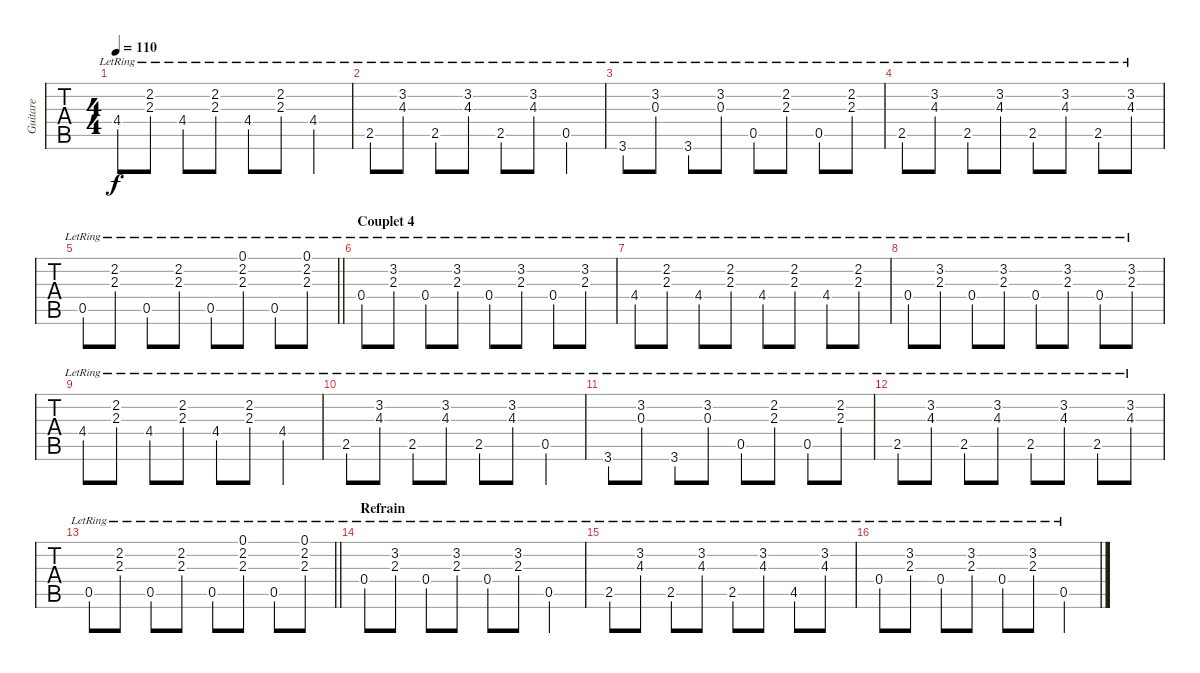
\track ("Guitare" "Guitare") {instrument acousticguitarsteel}
\staff {tabs}
\tuning (E4 B3 G3 D3 A2 E2) {hide}
\ts (4 4)
\tempo 110
\clef g2
\ks c
4.4{lr}.8{dy f} (2.2{lr} 2.3{lr}).8 4.4{lr}.8 (2.2{lr} 2.3{lr}).8 4.4{lr}.8 (2.2{lr} 2.3{lr}).8 4.4{lr}.4 |
2.5{lr}.8 (3.2{lr} 4.3{lr}).8 2.5{lr}.8 (3.2{lr} 4.3{lr}).8 2.5{lr}.8 (3.2{lr} 4.3{lr}).8 0.5{lr}.4 |
3.6{lr}.8 (3.2{lr} 0.3{lr}).8 3.6{lr}.8 (3.2{lr} 0.3{lr}).8 0.5{lr}.8 (2.2{lr} 2.3{lr}).8 0.5{lr}.8 (2.2{lr} 2.3{lr}).8 |
2.5{lr}.8 (3.2{lr} 4.3{lr}).8 2.5{lr}.8 (3.2{lr} 4.3{lr}).8 2.5{lr}.8 (3.2{lr} 4.3{lr}).8 2.5{lr}.8 (3.2{lr} 4.3{lr}).8 |
\barLineRight lightlight
0.5{lr}.8 (2.2{lr} 2.3{lr}).8 0.5{lr}.8 (2.2{lr} 2.3{lr}).8 0.5{lr}.8 (0.1{lr} 2.2{lr} 2.3{lr}).8 0.5{lr}.8 (0.1{lr} 2.2{lr} 2.3{lr}).8 |
\section ("" "Couplet 4")
0.4{lr}.8 (3.2{lr} 2.3{lr}).8 0.4{lr}.8 (3.2{lr} 2.3{lr}).8 0.4{lr}.8 (3.2{lr} 2.3{lr}).8 0.4{lr}.8 (3.2{lr} 2.3{lr}).8 |
4.4{lr}.8 (2.2{lr} 2.3{lr}).8 4.4{lr}.8 (2.2{lr} 2.3{lr}).8 4.4{lr}.8 (2.2{lr} 2.3{lr}).8 4.4{lr}.8 (2.2{lr} 2.3{lr}).8 |
0.4{lr}.8 (3.2{lr} 2.3{lr}).8 0.4{lr}.8 (3.2{lr} 2.3{lr}).8 0.4{lr}.8 (3.2{lr} 2.3{lr}).8 0.4{lr}.8 (3.2{lr} 2.3{lr}).8 |
4.4{lr}.8 (2.2{lr} 2.3{lr}).8 4.4{lr}.8 (2.2{lr} 2.3{lr}).8 4.4{lr}.8 (2.2{lr} 2.3{lr}).8 4.4{lr}.4 |
2.5{lr}.8 (3.2{lr} 4.3{lr}).8 2.5{lr}.8 (3.2{lr} 4.3{lr}).8 2.5{lr}.8 (3.2{lr} 4.3{lr}).8 0.5{lr}.4 |
3.6{lr}.8 (3.2{lr} 0.3{lr}).8 3.6{lr}.8 (3.2{lr} 0.3{lr}).8 0.5{lr}.8 (2.2{lr} 2.3{lr}).8 0.5{lr}.8 (2.2{lr} 2.3{lr}).8 |
2.5{lr}.8 (3.2{lr} 4.3{lr}).8 2.5{lr}.8 (3.2{lr} 4.3{lr}).8 2.5{lr}.8 (3.2{lr} 4.3{lr}).8 2.5{lr}.8 (3.2{lr} 4.3{lr}).8 |
\barLineRight lightlight
0.5{lr}.8 (2.2{lr} 2.3{lr}).8 0.5{lr}.8 (2.2{lr} 2.3{lr}).8 0.5{lr}.8 (0.1{lr} 2.2{lr} 2.3{lr}).8 0.5{lr}.8 (0.1{lr} 2.2{lr} 2.3{lr}).8 |
\section ("" "Refrain")
0.4{lr}.8 (3.2{lr} 2.3{lr}).8 0.4{lr}.8 (3.2{lr} 2.3{lr}).8 0.4{lr}.8 (3.2{lr} 2.3{lr}).8 0.5{lr}.4 |
2.5{lr}.8 (3.2{lr} 4.3{lr}).8 2.5{lr}.8 (3.2{lr} 4.3{lr}).8 2.5{lr}.8 (3.2{lr} 4.3{lr}).8 4.5{lr}.8 (3.2{lr} 4.3{lr}).8 |
0.4{lr}.8 (3.2{lr} 2.3{lr}).8 0.4{lr}.8 (3.2{lr} 2.3{lr}).8 0.4{lr}.8 (3.2{lr} 2.3{lr}).8 0.5{lr}.4
